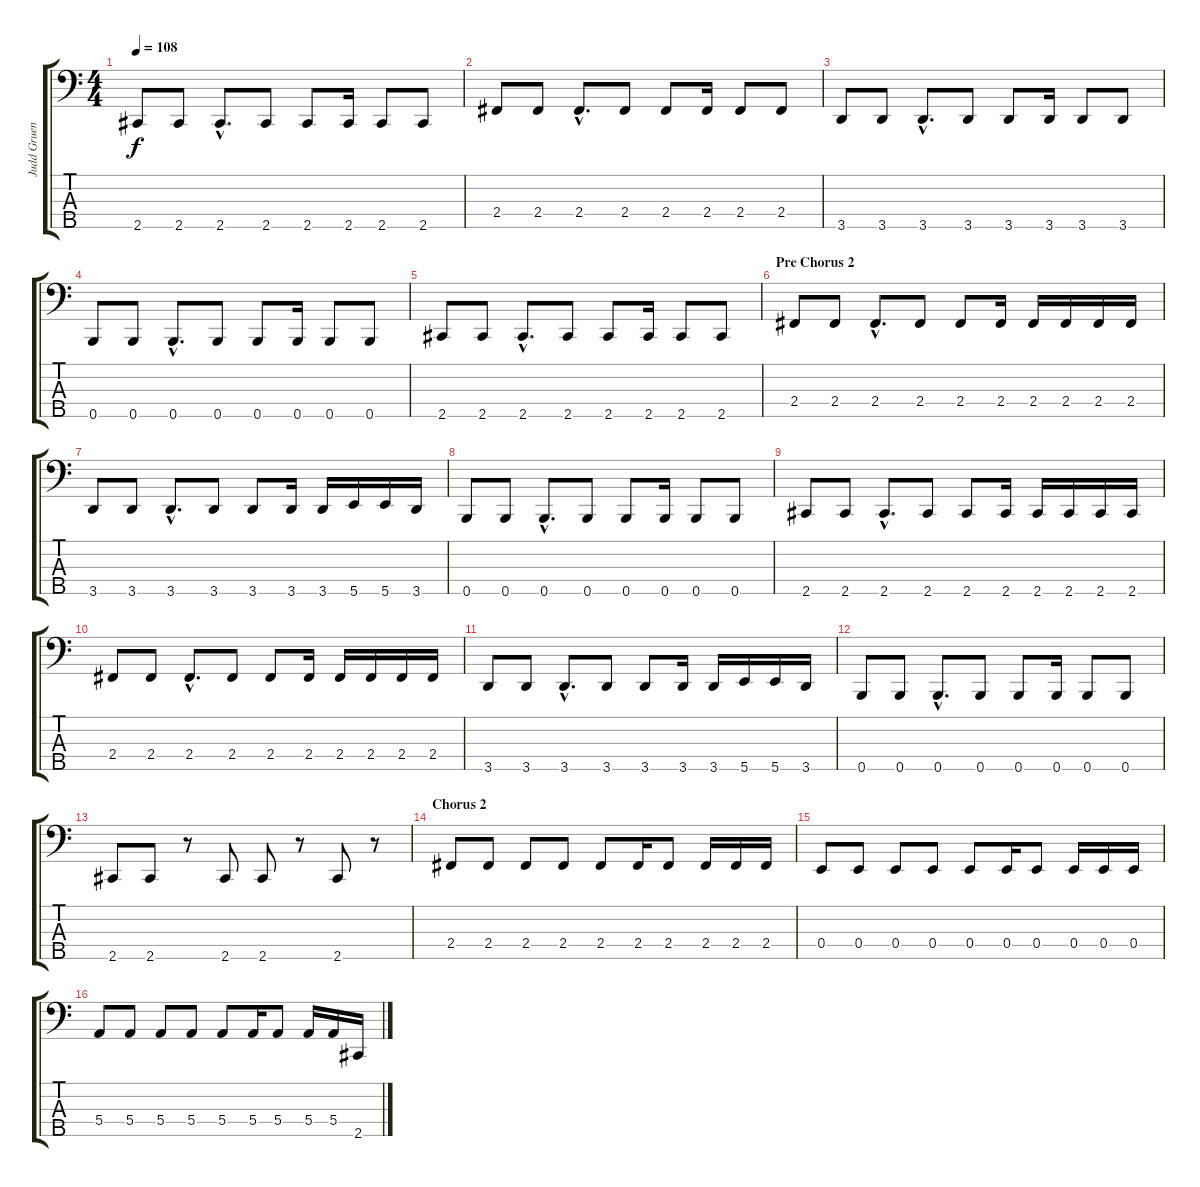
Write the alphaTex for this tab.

\track ("Judd Gruenbaum (Volume Effect)" "Judd Gruen") {instrument electricbasspick}
\staff {score tabs}
\tuning (G2 D2 A1 E1 B0) {hide}
\ts (4 4)
\tempo 108
\clef f4
\ks c
2.5.8{dy f} 2.5.8 2.5{hac}.8{d} 2.5.8 2.5.8 2.5.16 2.5.8 2.5.8 |
2.4.8 2.4.8 2.4{hac}.8{d} 2.4.8 2.4.8 2.4.16 2.4.8 2.4.8 |
3.5.8 3.5.8 3.5{hac}.8{d} 3.5.8 3.5.8 3.5.16 3.5.8 3.5.8 |
0.5.8 0.5.8 0.5{hac}.8{d} 0.5.8 0.5.8 0.5.16 0.5.8 0.5.8 |
2.5.8 2.5.8 2.5{hac}.8{d} 2.5.8 2.5.8 2.5.16 2.5.8 2.5.8 |
\section ("" "Pre Chorus 2")
2.4.8 2.4.8 2.4{hac}.8{d} 2.4.8 2.4.8 2.4.16 2.4.16 2.4.16 2.4.16 2.4.16 |
3.5.8 3.5.8 3.5{hac}.8{d} 3.5.8 3.5.8 3.5.16 3.5.16 5.5.16 5.5.16 3.5.16 |
0.5.8 0.5.8 0.5{hac}.8{d} 0.5.8 0.5.8 0.5.16 0.5.8 0.5.8 |
2.5.8 2.5.8 2.5{hac}.8{d} 2.5.8 2.5.8 2.5.16 2.5.16 2.5.16 2.5.16 2.5.16 |
2.4.8 2.4.8 2.4{hac}.8{d} 2.4.8 2.4.8 2.4.16 2.4.16 2.4.16 2.4.16 2.4.16 |
3.5.8 3.5.8 3.5{hac}.8{d} 3.5.8 3.5.8 3.5.16 3.5.16 5.5.16 5.5.16 3.5.16 |
0.5.8 0.5.8 0.5{hac}.8{d} 0.5.8 0.5.8 0.5.16 0.5.8 0.5.8 |
2.5.8 2.5.8 r.8 2.5.8 2.5.8 r.8 2.5.8 r.8 |
\section ("" "Chorus 2")
2.4.8 2.4.8 2.4.8 2.4.8 2.4.8 2.4.16 2.4.8 2.4.16 2.4.16 2.4.16 |
0.4.8 0.4.8 0.4.8 0.4.8 0.4.8 0.4.16 0.4.8 0.4.16 0.4.16 0.4.16 |
5.4.8 5.4.8 5.4.8 5.4.8 5.4.8 5.4.16 5.4.8 5.4.16 5.4.16 2.5.16
